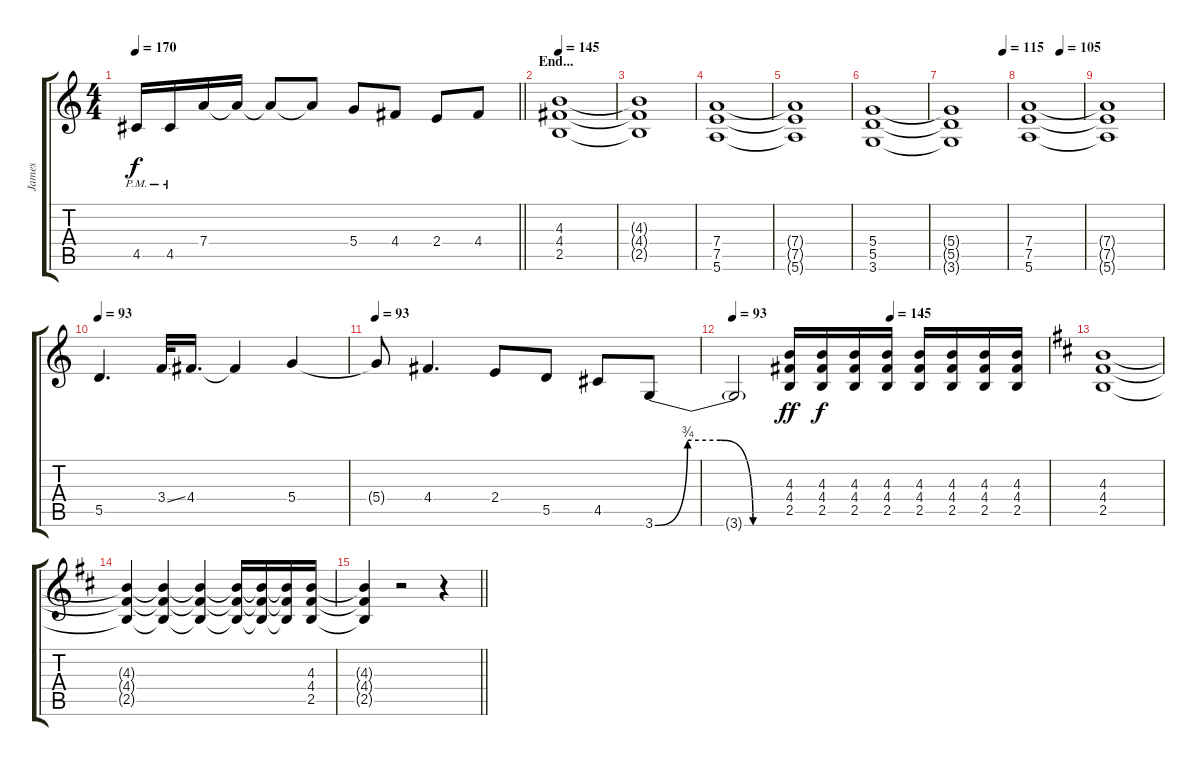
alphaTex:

\track ("James" "James") {instrument distortionguitar}
\staff {score tabs}
\tuning (E4 B3 G3 D3 A2 E2) {hide}
\ts (4 4)
\tempo 170
\clef g2
\barLineRight lightlight
\ks c
4.5{pm}.16{dy f} 4.5{pm}.16 7.4.16 7.4{t}.16 7.4{t}.8 7.4{t}.8 5.4.8 4.4.8 2.4.8 4.4.8 |
\section ("" "End...")
\tempo 145
(4.3 4.4 2.5).1 |
(4.3{t} 4.4{t} 2.5{t}).1 |
(7.4 7.5 5.6).1 |
(7.4{t} 7.5{t} 5.6{t}).1 |
(5.4 5.5 3.6).1 |
\tempo (115 0.9375)
(5.4{t} 5.5{t} 3.6{t}).1 |
\tempo (105 0.5833333333333334)
(7.4 7.5 5.6).1 |
(7.4{t} 7.5{t} 5.6{t}).1 |
\tempo 93
5.5.4{d instrument distortionguitar} 3.4{ss}.32 4.4.16{d} 4.4{t}.4 5.4.4 |
\tempo 93
5.4{t}.8 4.4.4{d} 2.4.8 5.5.8 4.5.8 3.6{be (custom 0 0 15 3 30 3 45 0 60 0)}.8 |
\tempo 93
\tempo (145 0.5)
3.6{t}.2 (4.3 4.4 2.5).16{dy ff} (4.3 4.4 2.5).16{dy f} (4.3 4.4 2.5).16 (4.3 4.4 2.5).16 (4.3 4.4 2.5).16 (4.3 4.4 2.5).16 (4.3 4.4 2.5).16 (4.3 4.4 2.5).16 |
\ks bminor
(4.3 4.4 2.5).1 |
(4.3{t} 4.4{t} 2.5{t}).4 (4.3{t} 4.4{t} 2.5{t}).4 (4.3{t} 4.4{t} 2.5{t}).4 (4.3{t} 4.4{t} 2.5{t}).16 (4.3{t} 4.4{t} 2.5{t}).16 (4.3{t} 4.4{t} 2.5{t}).16 (4.3 4.4 2.5).16 |
\barLineRight lightlight
(4.3{t} 4.4{t} 2.5{t}).4 r.2 r.4
